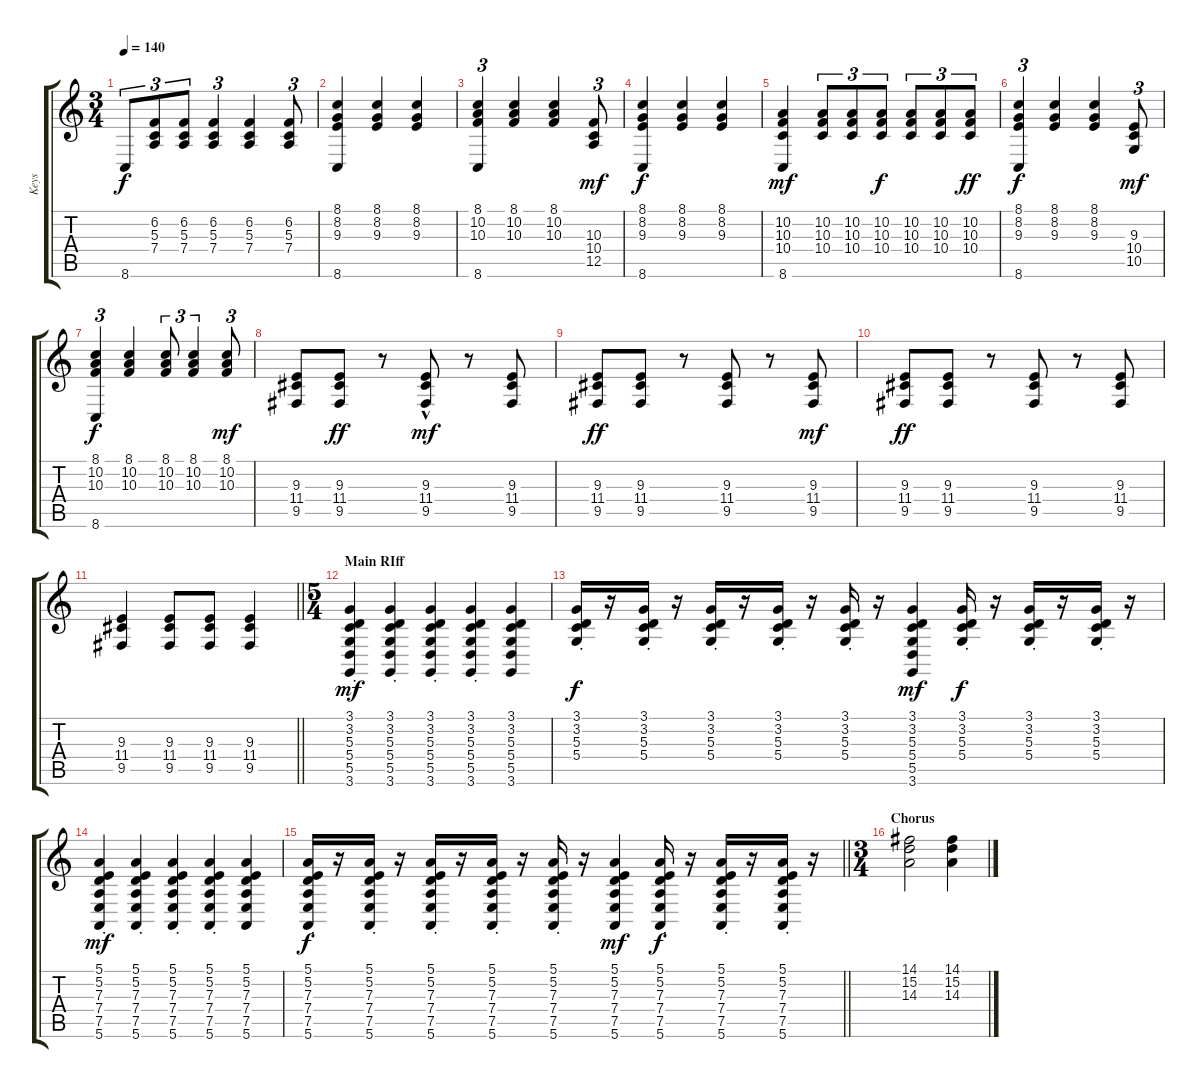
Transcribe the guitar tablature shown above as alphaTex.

\track ("Keys" "Keys") {instrument brightacousticpiano}
\staff {score tabs}
\tuning (E4 B3 G3 D3 A2 E2) {hide}
\ts (3 4)
\tempo 140
\clef g2
\ks c
8.6.8{tu (3 2) dy f} (6.2 5.3 7.4).8{tu (3 2)} (6.2 5.3 7.4).8{tu (3 2)} (6.2 5.3 7.4).4{tu (3 2)} (6.2 5.3 7.4).4 (6.2 5.3 7.4).8{tu (3 2)} |
(8.1 8.2 9.3 8.6).4 (8.1 8.2 9.3).4 (8.1 8.2 9.3).4 |
(8.1 10.2 10.3 8.6).4{tu (3 2)} (8.1 10.2 10.3).4 (8.1 10.2 10.3).4 (10.3 10.4 12.5).8{tu (3 2) dy mf} |
(8.1 8.2 9.3 8.6).4{dy f} (8.1 8.2 9.3).4 (8.1 8.2 9.3).4 |
(10.2 10.3 10.4 8.6).4{dy mf} (10.2 10.3 10.4).8{tu (3 2)} (10.2 10.3 10.4).8{tu (3 2)} (10.2 10.3 10.4).8{tu (3 2) dy f} (10.2 10.3 10.4).8{tu (3 2)} (10.2 10.3 10.4).8{tu (3 2)} (10.2 10.3 10.4).8{tu (3 2) dy ff} |
(8.1 8.2 9.3 8.6).4{tu (3 2) dy f} (8.1 8.2 9.3).4 (8.1 8.2 9.3).4 (9.3 10.4 10.5).8{tu (3 2) dy mf} |
(8.1 10.2 10.3 8.6).4{tu (3 2) dy f} (8.1 10.2 10.3).4 (8.1 10.2 10.3).8{tu (3 2)} (8.1 10.2 10.3).4{tu (3 2)} (8.1 10.2 10.3).8{tu (3 2) dy mf} |
(9.3 11.4 9.5).8 (9.3 11.4 9.5).8{dy ff} r.8 (9.3 11.4 9.5{hac}).8{dy mf} r.8 (9.3 11.4 9.5).8 |
(9.3 11.4 9.5).8{dy ff} (9.3 11.4 9.5).8 r.8 (9.3 11.4 9.5).8 r.8 (9.3 11.4 9.5).8{dy mf} |
(9.3 11.4 9.5).8{dy ff} (9.3 11.4 9.5).8 r.8 (9.3 11.4 9.5).8 r.8 (9.3 11.4 9.5).8 |
\barLineRight lightlight
(9.3 11.4 9.5).4 (9.3 11.4 9.5).8 (9.3 11.4 9.5).8 (9.3 11.4 9.5).4 |
\ts (5 4)
\section ("" "Main RIff")
(3.1{st} 3.2{st} 5.3{st} 5.4{st} 5.5{st} 3.6{st}).4{dy mf} (3.1{st} 3.2{st} 5.3{st} 5.4{st} 5.5{st} 3.6{st}).4 (3.1{st} 3.2{st} 5.3{st} 5.4{st} 5.5{st} 3.6{st}).4 (3.1{st} 3.2{st} 5.3{st} 5.4{st} 5.5{st} 3.6{st}).4 (3.1 3.2 5.3 5.4 5.5 3.6).4 |
(3.1{st} 3.2{st} 5.3{st} 5.4{st}).16{dy f} r.16 (3.1{st} 3.2{st} 5.3{st} 5.4{st}).16 r.16 (3.1{st} 3.2{st} 5.3{st} 5.4{st}).16 r.16 (3.1{st} 3.2{st} 5.3{st} 5.4{st}).16 r.16 (3.1{st} 3.2{st} 5.3{st} 5.4{st}).16 r.16 (3.1 3.2 5.3 5.4 5.5 3.6).4{dy mf} (3.1{st} 3.2{st} 5.3{st} 5.4{st}).16{dy f} r.16 (3.1{st} 3.2{st} 5.3{st} 5.4{st}).16 r.16 (3.1{st} 3.2{st} 5.3{st} 5.4{st}).16 r.16 |
(5.1{st} 5.2{st} 7.3{st} 7.4{st} 7.5{st} 5.6{st}).4{dy mf} (5.1{st} 5.2{st} 7.3{st} 7.4{st} 7.5{st} 5.6{st}).4 (5.1{st} 5.2{st} 7.3{st} 7.4{st} 7.5{st} 5.6).4 (5.1{st} 5.2{st} 7.3{st} 7.4{st} 7.5{st} 5.6).4 (5.1 5.2 7.3 7.4 7.5 5.6).4 |
\barLineRight lightlight
(5.1{st} 5.2{st} 7.3{st} 7.4{st} 7.5 5.6).16{dy f} r.16 (5.1{st} 5.2{st} 7.3{st} 7.4{st} 7.5 5.6).16 r.16 (5.1{st} 5.2{st} 7.3{st} 7.4{st} 7.5 5.6).16 r.16 (5.1{st} 5.2{st} 7.3{st} 7.4{st} 7.5 5.6).16 r.16 (5.1{st} 5.2{st} 7.3{st} 7.4{st} 7.5 5.6).16 r.16 (5.1 5.2 7.3 7.4 7.5 5.6).4{dy mf} (5.1{st} 5.2{st} 7.3{st} 7.4{st} 7.5 5.6).16{dy f} r.16 (5.1{st} 5.2{st} 7.3{st} 7.4{st} 7.5 5.6).16 r.16 (5.1{st} 5.2{st} 7.3{st} 7.4{st} 7.5 5.6).16 r.16 |
\ts (3 4)
\section ("" "Chorus")
(14.1 15.2 14.3).2 (14.1 15.2 14.3).4
